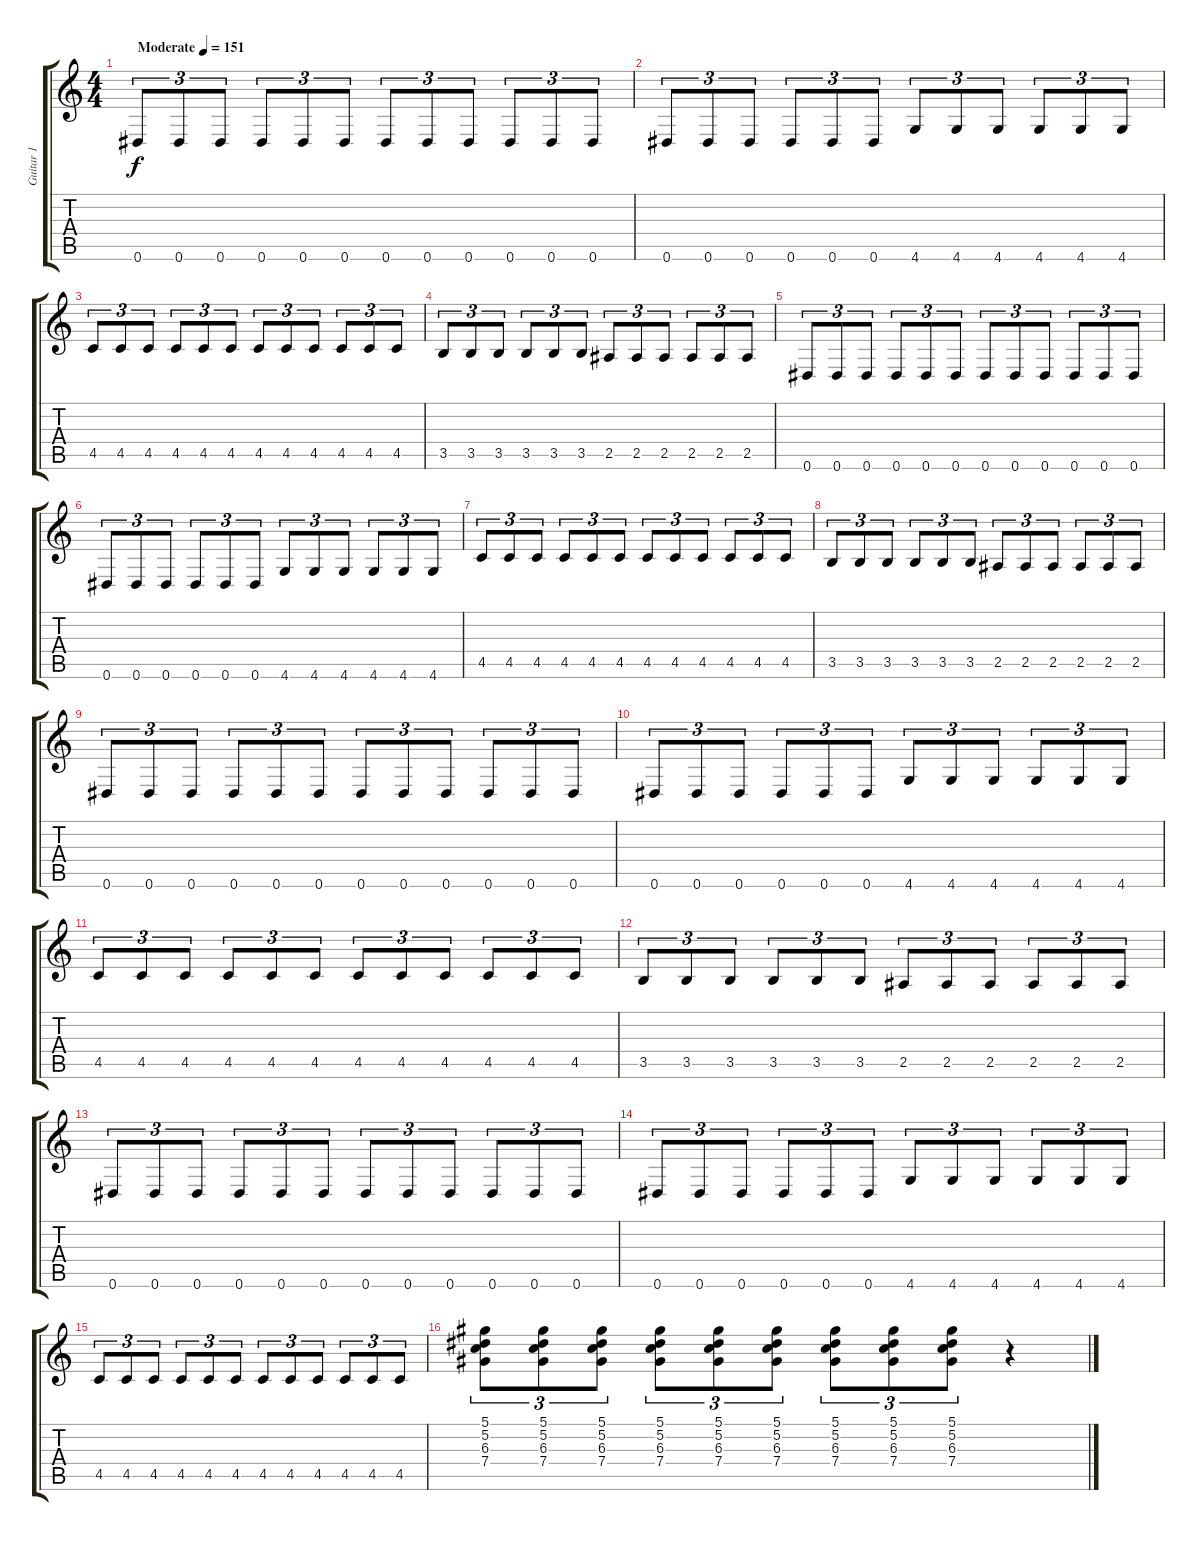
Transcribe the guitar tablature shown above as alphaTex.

\track ("Guitar 1" "Guitar 1") {instrument distortionguitar}
\staff {score tabs}
\tuning (Eb4 Bb3 Gb3 Db3 Ab2 Eb2) {hide}
\ts (4 4)
\tempo (151 "Moderate")
\clef g2
\ks c
0.6.8{tu (3 2) dy f instrument distortionguitar} 0.6.8{tu (3 2)} 0.6.8{tu (3 2)} 0.6.8{tu (3 2)} 0.6.8{tu (3 2)} 0.6.8{tu (3 2)} 0.6.8{tu (3 2)} 0.6.8{tu (3 2)} 0.6.8{tu (3 2)} 0.6.8{tu (3 2)} 0.6.8{tu (3 2)} 0.6.8{tu (3 2)} |
0.6.8{tu (3 2)} 0.6.8{tu (3 2)} 0.6.8{tu (3 2)} 0.6.8{tu (3 2)} 0.6.8{tu (3 2)} 0.6.8{tu (3 2)} 4.6.8{tu (3 2)} 4.6.8{tu (3 2)} 4.6.8{tu (3 2)} 4.6.8{tu (3 2)} 4.6.8{tu (3 2)} 4.6.8{tu (3 2)} |
4.5.8{tu (3 2)} 4.5.8{tu (3 2)} 4.5.8{tu (3 2)} 4.5.8{tu (3 2)} 4.5.8{tu (3 2)} 4.5.8{tu (3 2)} 4.5.8{tu (3 2)} 4.5.8{tu (3 2)} 4.5.8{tu (3 2)} 4.5.8{tu (3 2)} 4.5.8{tu (3 2)} 4.5.8{tu (3 2)} |
3.5.8{tu (3 2)} 3.5.8{tu (3 2)} 3.5.8{tu (3 2)} 3.5.8{tu (3 2)} 3.5.8{tu (3 2)} 3.5.8{tu (3 2)} 2.5.8{tu (3 2)} 2.5.8{tu (3 2)} 2.5.8{tu (3 2)} 2.5.8{tu (3 2)} 2.5.8{tu (3 2)} 2.5.8{tu (3 2)} |
0.6.8{tu (3 2)} 0.6.8{tu (3 2)} 0.6.8{tu (3 2)} 0.6.8{tu (3 2)} 0.6.8{tu (3 2)} 0.6.8{tu (3 2)} 0.6.8{tu (3 2)} 0.6.8{tu (3 2)} 0.6.8{tu (3 2)} 0.6.8{tu (3 2)} 0.6.8{tu (3 2)} 0.6.8{tu (3 2)} |
0.6.8{tu (3 2)} 0.6.8{tu (3 2)} 0.6.8{tu (3 2)} 0.6.8{tu (3 2)} 0.6.8{tu (3 2)} 0.6.8{tu (3 2)} 4.6.8{tu (3 2)} 4.6.8{tu (3 2)} 4.6.8{tu (3 2)} 4.6.8{tu (3 2)} 4.6.8{tu (3 2)} 4.6.8{tu (3 2)} |
4.5.8{tu (3 2)} 4.5.8{tu (3 2)} 4.5.8{tu (3 2)} 4.5.8{tu (3 2)} 4.5.8{tu (3 2)} 4.5.8{tu (3 2)} 4.5.8{tu (3 2)} 4.5.8{tu (3 2)} 4.5.8{tu (3 2)} 4.5.8{tu (3 2)} 4.5.8{tu (3 2)} 4.5.8{tu (3 2)} |
3.5.8{tu (3 2)} 3.5.8{tu (3 2)} 3.5.8{tu (3 2)} 3.5.8{tu (3 2)} 3.5.8{tu (3 2)} 3.5.8{tu (3 2)} 2.5.8{tu (3 2)} 2.5.8{tu (3 2)} 2.5.8{tu (3 2)} 2.5.8{tu (3 2)} 2.5.8{tu (3 2)} 2.5.8{tu (3 2)} |
0.6.8{tu (3 2)} 0.6.8{tu (3 2)} 0.6.8{tu (3 2)} 0.6.8{tu (3 2)} 0.6.8{tu (3 2)} 0.6.8{tu (3 2)} 0.6.8{tu (3 2)} 0.6.8{tu (3 2)} 0.6.8{tu (3 2)} 0.6.8{tu (3 2)} 0.6.8{tu (3 2)} 0.6.8{tu (3 2)} |
0.6.8{tu (3 2)} 0.6.8{tu (3 2)} 0.6.8{tu (3 2)} 0.6.8{tu (3 2)} 0.6.8{tu (3 2)} 0.6.8{tu (3 2)} 4.6.8{tu (3 2)} 4.6.8{tu (3 2)} 4.6.8{tu (3 2)} 4.6.8{tu (3 2)} 4.6.8{tu (3 2)} 4.6.8{tu (3 2)} |
4.5.8{tu (3 2)} 4.5.8{tu (3 2)} 4.5.8{tu (3 2)} 4.5.8{tu (3 2)} 4.5.8{tu (3 2)} 4.5.8{tu (3 2)} 4.5.8{tu (3 2)} 4.5.8{tu (3 2)} 4.5.8{tu (3 2)} 4.5.8{tu (3 2)} 4.5.8{tu (3 2)} 4.5.8{tu (3 2)} |
3.5.8{tu (3 2)} 3.5.8{tu (3 2)} 3.5.8{tu (3 2)} 3.5.8{tu (3 2)} 3.5.8{tu (3 2)} 3.5.8{tu (3 2)} 2.5.8{tu (3 2)} 2.5.8{tu (3 2)} 2.5.8{tu (3 2)} 2.5.8{tu (3 2)} 2.5.8{tu (3 2)} 2.5.8{tu (3 2)} |
0.6.8{tu (3 2)} 0.6.8{tu (3 2)} 0.6.8{tu (3 2)} 0.6.8{tu (3 2)} 0.6.8{tu (3 2)} 0.6.8{tu (3 2)} 0.6.8{tu (3 2)} 0.6.8{tu (3 2)} 0.6.8{tu (3 2)} 0.6.8{tu (3 2)} 0.6.8{tu (3 2)} 0.6.8{tu (3 2)} |
0.6.8{tu (3 2)} 0.6.8{tu (3 2)} 0.6.8{tu (3 2)} 0.6.8{tu (3 2)} 0.6.8{tu (3 2)} 0.6.8{tu (3 2)} 4.6.8{tu (3 2)} 4.6.8{tu (3 2)} 4.6.8{tu (3 2)} 4.6.8{tu (3 2)} 4.6.8{tu (3 2)} 4.6.8{tu (3 2)} |
4.5.8{tu (3 2)} 4.5.8{tu (3 2)} 4.5.8{tu (3 2)} 4.5.8{tu (3 2)} 4.5.8{tu (3 2)} 4.5.8{tu (3 2)} 4.5.8{tu (3 2)} 4.5.8{tu (3 2)} 4.5.8{tu (3 2)} 4.5.8{tu (3 2)} 4.5.8{tu (3 2)} 4.5.8{tu (3 2)} |
(5.1 5.2 6.3 7.4).8{tu (3 2)} (5.1 5.2 6.3 7.4).8{tu (3 2)} (5.1 5.2 6.3 7.4).8{tu (3 2)} (5.1 5.2 6.3 7.4).8{tu (3 2)} (5.1 5.2 6.3 7.4).8{tu (3 2)} (5.1 5.2 6.3 7.4).8{tu (3 2)} (5.1 5.2 6.3 7.4).8{tu (3 2)} (5.1 5.2 6.3 7.4).8{tu (3 2)} (5.1 5.2 6.3 7.4).8{tu (3 2)} r.4
